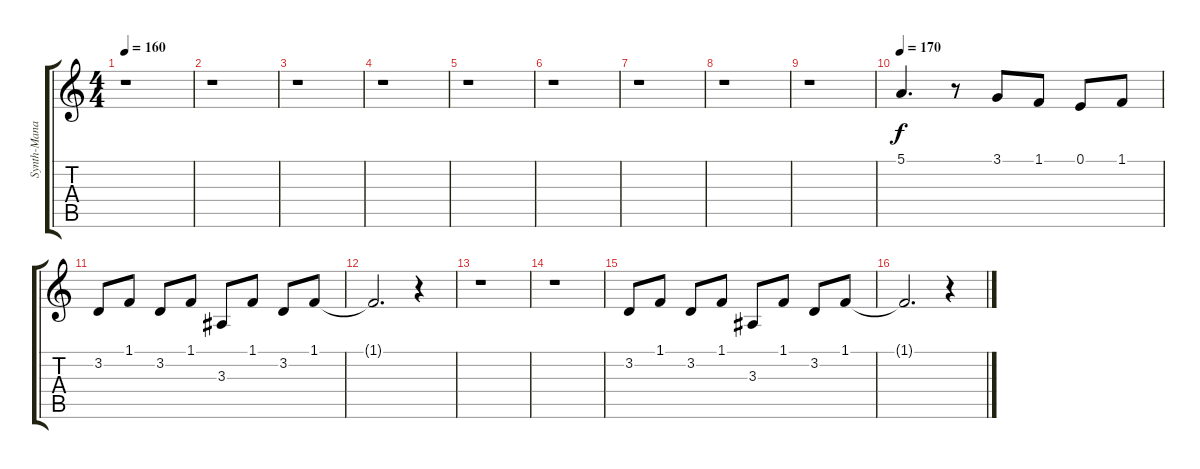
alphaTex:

\track ("Synth-Mana" "Synth-Mana") {instrument harpsichord}
\staff {score tabs}
\tuning (E4 B3 G3 D3 A2 E2) {hide}
\ts (4 4)
\tempo 160
\clef g2
\ks c
r.1{dy f} |
r.1 |
r.1 |
r.1 |
r.1 |
r.1 |
r.1 |
r.1 |
r.1 |
\tempo 170
5.1.4{d} r.8 3.1.8 1.1.8 0.1.8 1.1.8 |
3.2.8 1.1.8 3.2.8 1.1.8 3.3.8 1.1.8 3.2.8 1.1.8 |
1.1{t}.2{d} r.4 |
r.1 |
r.1 |
3.2.8 1.1.8 3.2.8 1.1.8 3.3.8 1.1.8 3.2.8 1.1.8 |
1.1{t}.2{d} r.4
